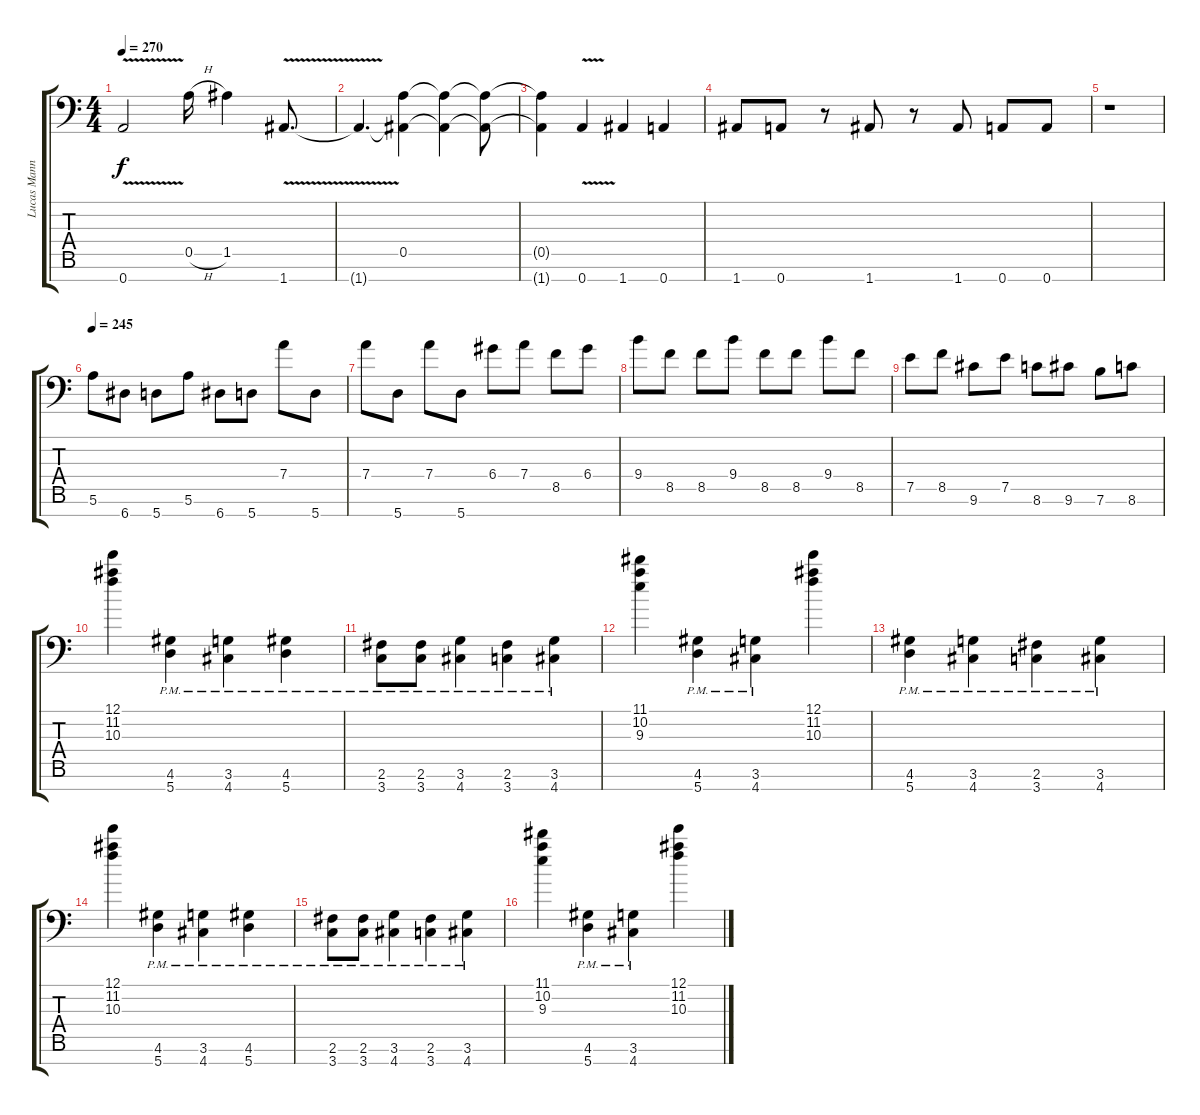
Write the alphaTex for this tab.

\track ("Lucas Mann" "Lucas Mann") {instrument distortionguitar}
\staff {score tabs}
\tuning (E4 B3 G3 D3 A2 E2 A1) {hide}
\ts (4 4)
\tempo 270
\clef f4
\ks c
0.7{v}.2{dy f} 0.5{h}.16 1.5.4 1.7{v}.8{d} |
1.7{t}.4{d} (0.5 1.7{t}).4 (0.5{t} 1.7{t}).4 (0.5{t} 1.7{t}).8 |
(0.5{t} 1.7{t}).4 0.7{v}.4 1.7.4 0.7.4 |
1.7.8 0.7.8 r.8 1.7.8 r.8 1.7.8 0.7.8 0.7.8 |
r.1 |
\tempo 245
5.6.8 6.7.8 5.7.8 5.6.8 6.7.8 5.7.8 7.4.8 5.7.8 |
7.4.8 5.7.8 7.4.8 5.7.8 6.4.8 7.4.8 8.5.8 6.4.8 |
9.4.8 8.5.8 8.5.8 9.4.8 8.5.8 8.5.8 9.4.8 8.5.8 |
7.5.8 8.5.8 9.6.8 7.5.8 8.6.8 9.6.8 7.6.8 8.6.8 |
(12.1 11.2 10.3).4 (4.6{pm} 5.7{pm}).4 (3.6{pm} 4.7{pm}).4 (4.6{pm} 5.7{pm}).4 |
(2.6{pm} 3.7{pm}).8 (2.6{pm} 3.7{pm}).8 (3.6{pm} 4.7{pm}).4 (2.6{pm} 3.7{pm}).4 (3.6{pm} 4.7{pm}).4 |
(11.1 10.2 9.3).4 (4.6{pm} 5.7{pm}).4 (3.6{pm} 4.7{pm}).4 (12.1 11.2 10.3).4 |
(4.6{pm} 5.7{pm}).4 (3.6{pm} 4.7{pm}).4 (2.6{pm} 3.7{pm}).4 (3.6{pm} 4.7{pm}).4 |
(12.1 11.2 10.3).4 (4.6{pm} 5.7{pm}).4 (3.6{pm} 4.7{pm}).4 (4.6{pm} 5.7{pm}).4 |
(2.6{pm} 3.7{pm}).8 (2.6{pm} 3.7{pm}).8 (3.6{pm} 4.7{pm}).4 (2.6{pm} 3.7{pm}).4 (3.6{pm} 4.7{pm}).4 |
(11.1 10.2 9.3).4 (4.6{pm} 5.7{pm}).4 (3.6{pm} 4.7{pm}).4 (12.1 11.2 10.3).4
